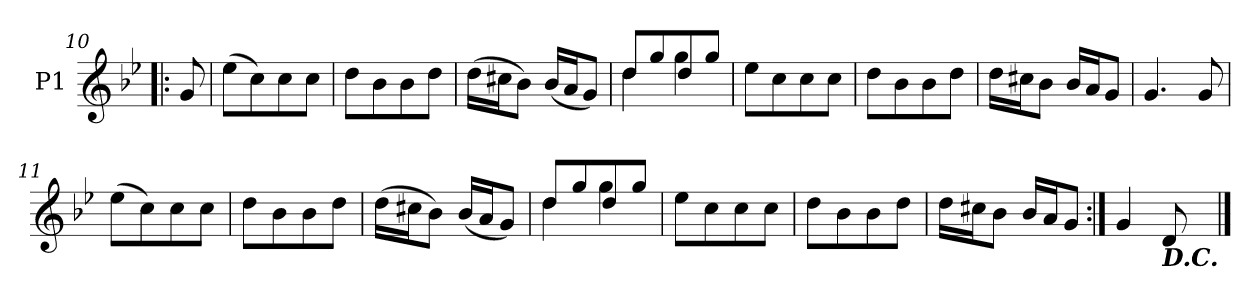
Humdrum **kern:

**kern
*part1
*staff1
*I"P1
*clefG2
*k[b-e-]
*g:
=10!|:
8g
=11
(8ee-L
8cc)
8cc
8ccJ
=12
8ddL
8b-
8b-
8ddJ
=13
(16ddLL
16cc#XJ
8b-J)
(16b-LL
16aJ
8gJ)
=14
*^
8ddL	4dd
8gg	.
8dd	4gg
8ggJ	.
*v	*v
=15
8ee-L
8cc
8cc
8ccJ
=16
8ddL
8b-
8b-
8ddJ
=17
16ddLL
16cc#XJ
8b-J
16b-LL
16aJ
8gJ
=18
4.g
8g
=11
(8ee-L
8cc)
8cc
8ccJ
=12
8ddL
8b-
8b-
8ddJ
=13
(16ddLL
16cc#XJ
8b-J)
(16b-LL
16aJ
8gJ)
=14
*^
8ddL	4dd
8gg	.
8dd	4gg
8ggJ	.
*v	*v
=15
8ee-L
8cc
8cc
8ccJ
=16
8ddL
8b-
8b-
8ddJ
=17
16ddLL
16cc#XJ
8b-J
16b-LL
16aJ
8gJ
=19:|!
4g
!LO:TX:b:Bi:t=D.C.
8d
==
*-
